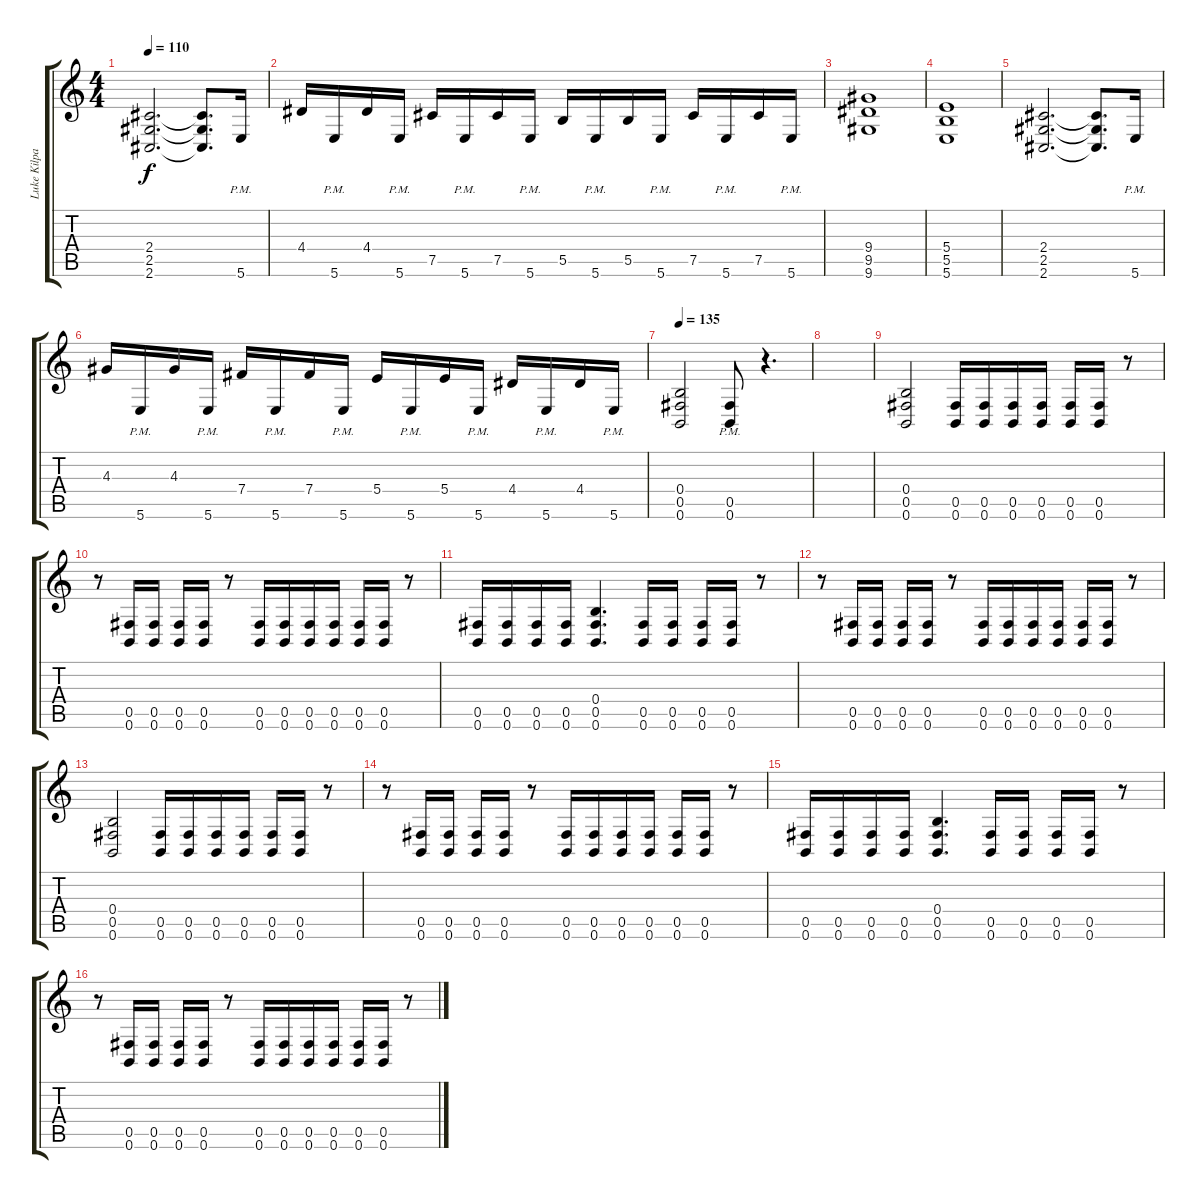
\track ("Luke Kilpatrick" "Luke Kilpa") {instrument distortionguitar}
\staff {score tabs}
\tuning (Db4 Ab3 E3 B2 Gb2 B1) {hide}
\ts (4 4)
\tempo 110
\clef g2
\ks c
(2.4 2.5 2.6).2{d dy f} (2.4{t} 2.5{t} 2.6{t}).8{d} 5.6{pm}.16 |
4.4.16 5.6{pm}.16 4.4.16 5.6{pm}.16 7.5.16 5.6{pm}.16 7.5.16 5.6{pm}.16 5.5.16 5.6{pm}.16 5.5.16 5.6{pm}.16 7.5.16 5.6{pm}.16 7.5.16 5.6{pm}.16 |
(9.4 9.5 9.6).1 |
(5.4 5.5 5.6).1 |
(2.4 2.5 2.6).2{d} (2.4{t} 2.5{t} 2.6{t}).8{d} 5.6{pm}.16 |
4.3.16 5.6{pm}.16 4.3.16 5.6{pm}.16 7.4.16 5.6{pm}.16 7.4.16 5.6{pm}.16 5.4.16 5.6{pm}.16 5.4.16 5.6{pm}.16 4.4.16 5.6{pm}.16 4.4.16 5.6{pm}.16 |
\tempo 135
(0.4 0.5 0.6).2 (0.5{pm} 0.6{pm}).8 r.4{d} |
|
(0.4 0.5 0.6).2 (0.5 0.6).16 (0.5 0.6).16 (0.5 0.6).16 (0.5 0.6).16 (0.5 0.6).16 (0.5 0.6).16 r.8 |
r.8 (0.5 0.6).16 (0.5 0.6).16 (0.5 0.6).16 (0.5 0.6).16 r.8 (0.5 0.6).16 (0.5 0.6).16 (0.5 0.6).16 (0.5 0.6).16 (0.5 0.6).16 (0.5 0.6).16 r.8 |
(0.5 0.6).16 (0.5 0.6).16 (0.5 0.6).16 (0.5 0.6).16 (0.4 0.5 0.6).4{d} (0.5 0.6).16 (0.5 0.6).16 (0.5 0.6).16 (0.5 0.6).16 r.8 |
r.8 (0.5 0.6).16 (0.5 0.6).16 (0.5 0.6).16 (0.5 0.6).16 r.8 (0.5 0.6).16 (0.5 0.6).16 (0.5 0.6).16 (0.5 0.6).16 (0.5 0.6).16 (0.5 0.6).16 r.8 |
(0.4 0.5 0.6).2 (0.5 0.6).16 (0.5 0.6).16 (0.5 0.6).16 (0.5 0.6).16 (0.5 0.6).16 (0.5 0.6).16 r.8 |
r.8 (0.5 0.6).16 (0.5 0.6).16 (0.5 0.6).16 (0.5 0.6).16 r.8 (0.5 0.6).16 (0.5 0.6).16 (0.5 0.6).16 (0.5 0.6).16 (0.5 0.6).16 (0.5 0.6).16 r.8 |
(0.5 0.6).16 (0.5 0.6).16 (0.5 0.6).16 (0.5 0.6).16 (0.4 0.5 0.6).4{d} (0.5 0.6).16 (0.5 0.6).16 (0.5 0.6).16 (0.5 0.6).16 r.8 |
r.8 (0.5 0.6).16 (0.5 0.6).16 (0.5 0.6).16 (0.5 0.6).16 r.8 (0.5 0.6).16 (0.5 0.6).16 (0.5 0.6).16 (0.5 0.6).16 (0.5 0.6).16 (0.5 0.6).16 r.8
